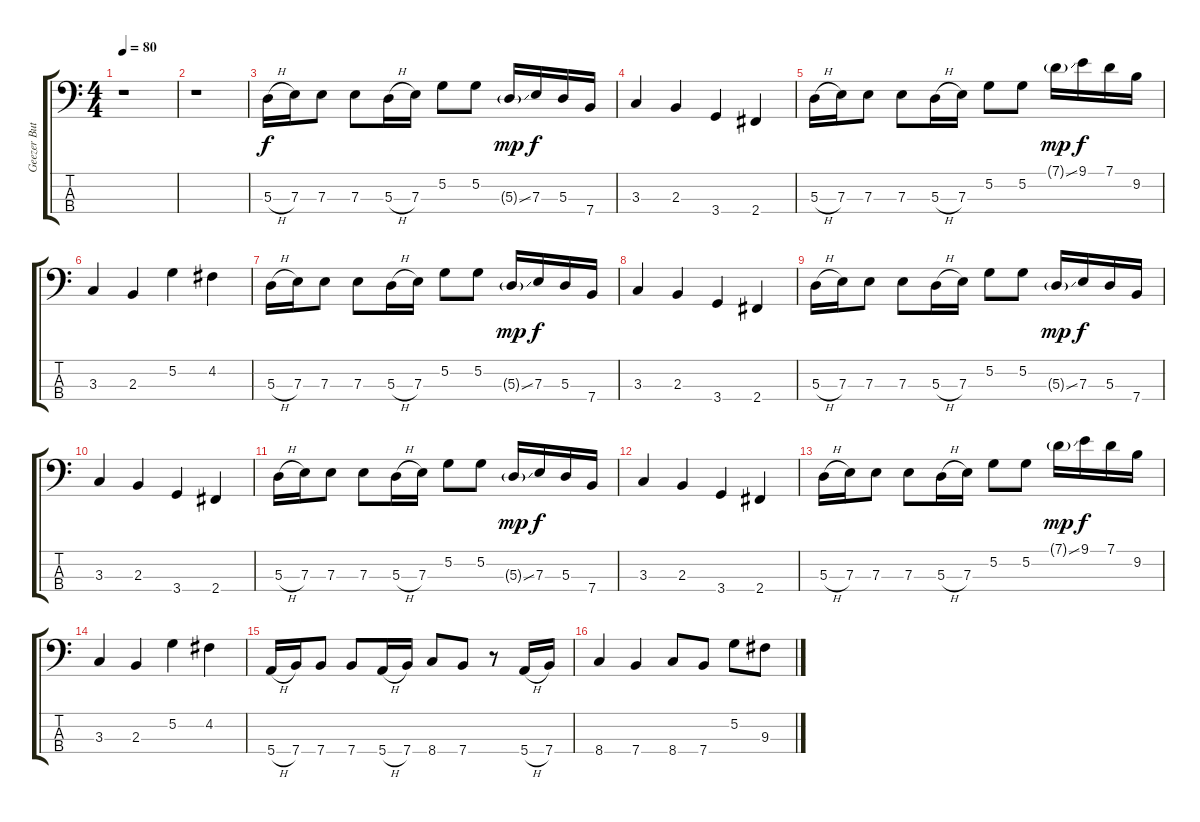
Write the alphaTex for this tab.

\track ("Geezer Butler (bass)" "Geezer But") {instrument electricbassfinger}
\staff {score tabs}
\tuning (G2 D2 A1 E1) {hide}
\ts (4 4)
\tempo 80
\clef f4
\ks c
r.1{dy f instrument electricbassfinger} |
r.1 |
5.3{h}.16 7.3.16 7.3.8 7.3.8 5.3{h}.16 7.3.16 5.2.8 5.2.8 5.3{ss g}.16{dy mp} 7.3.16{dy f} 5.3.16 7.4.16 |
3.3.4 2.3.4 3.4.4 2.4.4 |
5.3{h}.16 7.3.16 7.3.8 7.3.8 5.3{h}.16 7.3.16 5.2.8 5.2.8 7.1{ss g}.16{dy mp} 9.1.16{dy f} 7.1.16 9.2.16 |
3.3.4 2.3.4 5.2.4 4.2.4 |
5.3{h}.16 7.3.16 7.3.8 7.3.8 5.3{h}.16 7.3.16 5.2.8 5.2.8 5.3{ss g}.16{dy mp} 7.3.16{dy f} 5.3.16 7.4.16 |
3.3.4 2.3.4 3.4.4 2.4.4 |
5.3{h}.16 7.3.16 7.3.8 7.3.8 5.3{h}.16 7.3.16 5.2.8 5.2.8 5.3{ss g}.16{dy mp} 7.3.16{dy f} 5.3.16 7.4.16 |
3.3.4 2.3.4 3.4.4 2.4.4 |
5.3{h}.16 7.3.16 7.3.8 7.3.8 5.3{h}.16 7.3.16 5.2.8 5.2.8 5.3{ss g}.16{dy mp} 7.3.16{dy f} 5.3.16 7.4.16 |
3.3.4 2.3.4 3.4.4 2.4.4 |
5.3{h}.16 7.3.16 7.3.8 7.3.8 5.3{h}.16 7.3.16 5.2.8 5.2.8 7.1{ss g}.16{dy mp} 9.1.16{dy f} 7.1.16 9.2.16 |
3.3.4 2.3.4 5.2.4 4.2.4 |
5.4{h}.16 7.4.16 7.4.8 7.4.8 5.4{h}.16 7.4.16 8.4.8 7.4.8 r.8 5.4{h}.16 7.4.16 |
8.4.4 7.4.4 8.4.8 7.4.8 5.2.8 9.3.8
